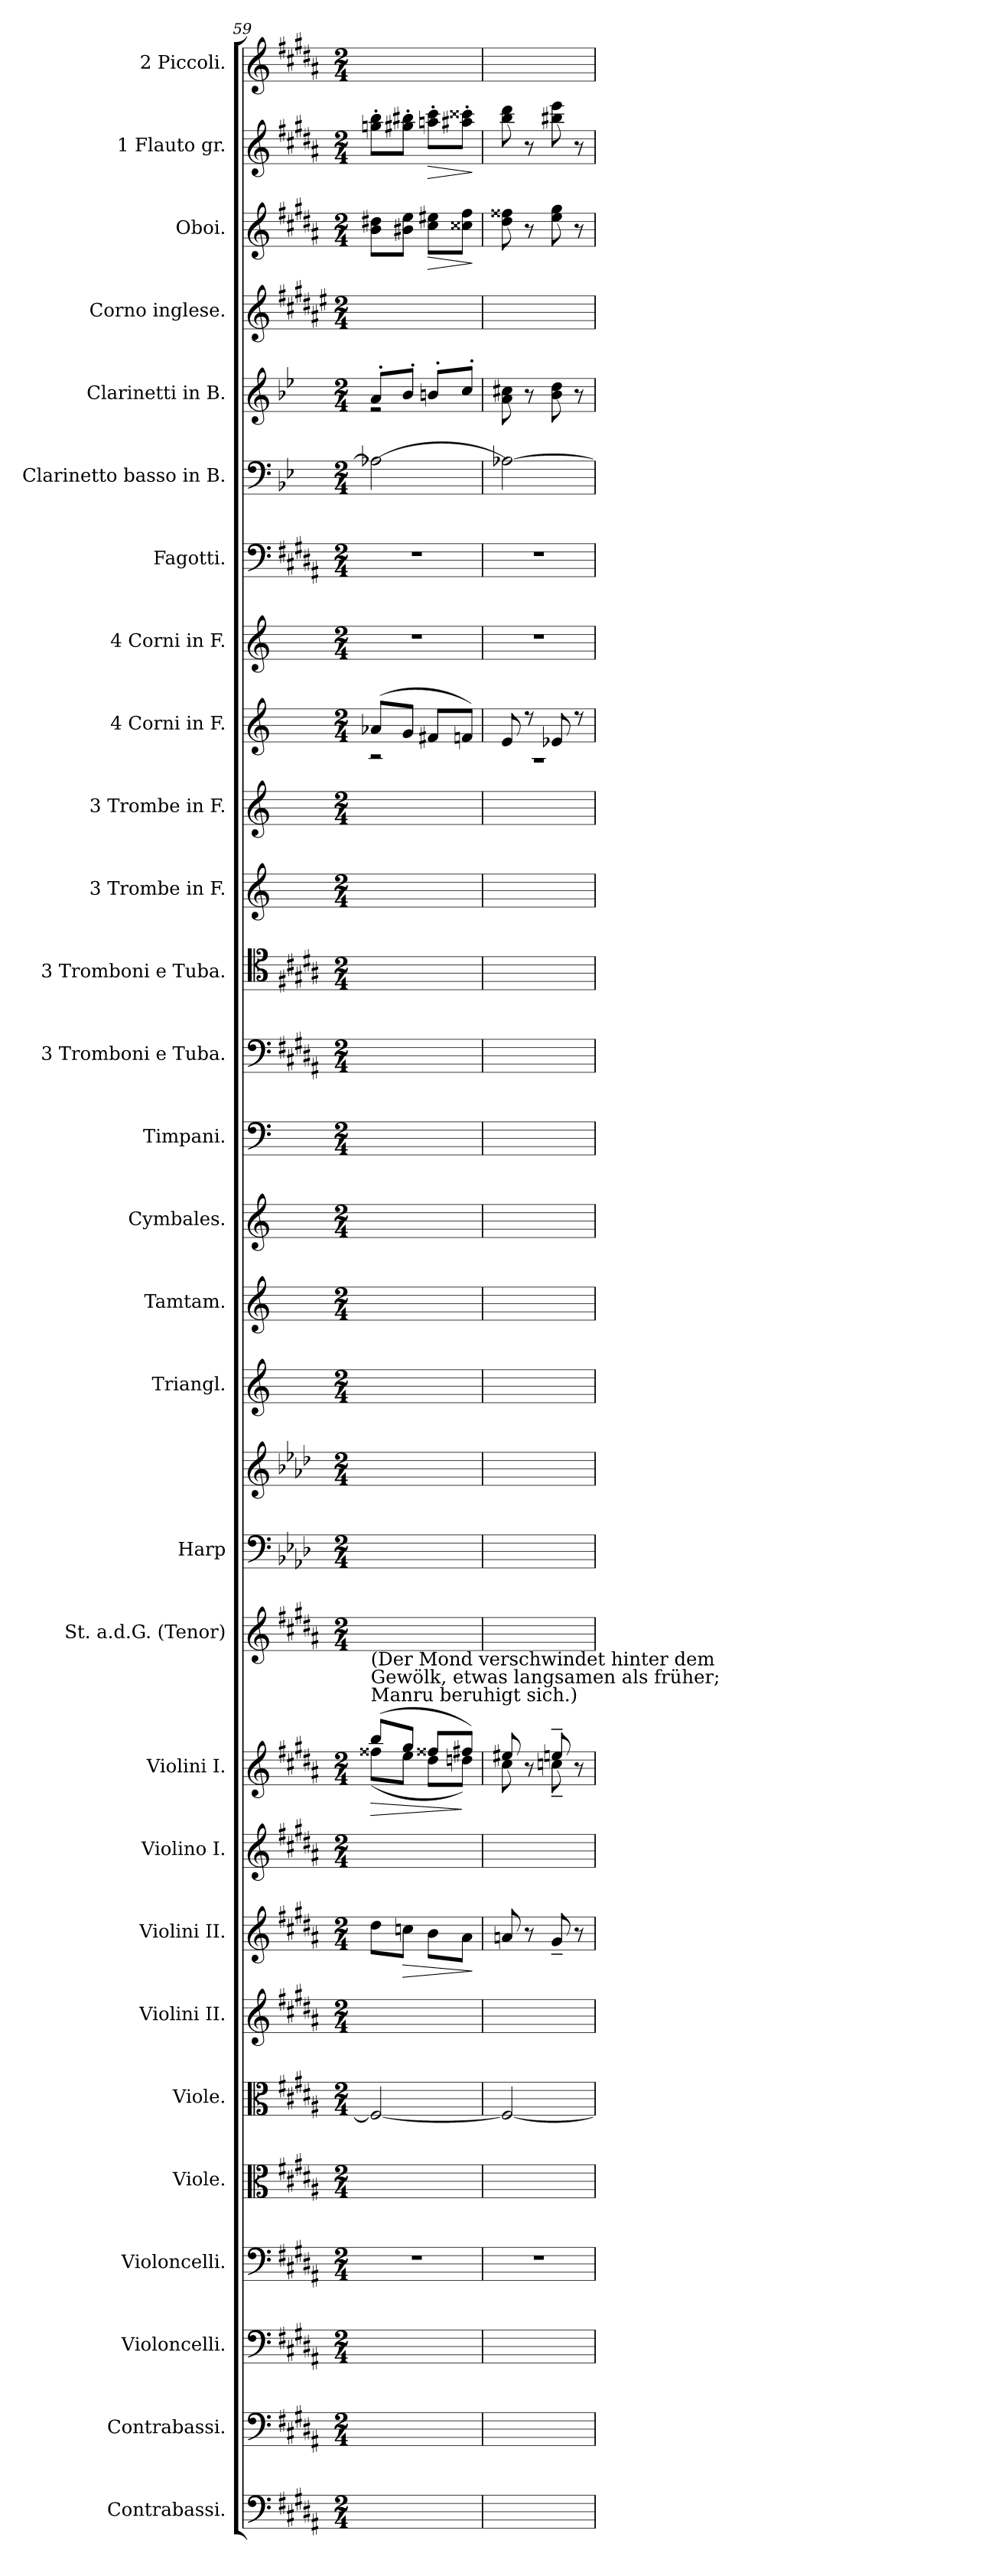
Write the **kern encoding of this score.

**kern	**kern	**kern	**kern	**kern	**kern	**kern	**kern	**dynam	**kern	**kern	**dynam	**kern	**kern	**kern	**kern	**kern	**kern	**kern	**kern	**kern	**kern	**kern	**kern	**dynam	**kern	**kern	**kern	**kern	**kern	**kern	**dynam	**kern	**dynam	**kern
*part29	*part28	*part27	*part26	*part25	*part24	*part23	*part22	*part22	*part21	*part20	*part20	*part19	*part18	*part18	*part17	*part16	*part15	*part14	*part13	*part12	*part11	*part10	*part9	*part9	*part8	*part7	*part6	*part5	*part4	*part3	*part3	*part2	*part2	*part1
*staff30	*staff29	*staff28	*staff27	*staff26	*staff25	*staff24	*staff23	*staff23	*staff22	*staff21	*staff21	*staff20	*staff19	*staff18	*staff17	*staff16	*staff15	*staff14	*staff13	*staff12	*staff11	*staff10	*staff9	*staff9	*staff8	*staff7	*staff6	*staff5	*staff4	*staff3	*staff3	*staff2	*staff2	*staff1
*I"Contrabassi.	*I"Contrabassi.	*I"Violoncelli.	*I"Violoncelli.	*I"Viole.	*I"Viole.	*I"Violini II.	*I"Violini II.	*	*I"Violino I.	*I"Violini I.	*	*I"St. a.d.G. (Tenor)	*I"Harp	*	*I"Triangl.	*I"Tamtam.	*I"Cymbales.	*I"Timpani.	*I"3 Tromboni e Tuba.	*I"3 Tromboni e Tuba.	*I"3 Trombe in F.	*I"3 Trombe in F.	*I"4 Corni in F.	*	*I"4 Corni in F.	*I"Fagotti.	*I"Clarinetto basso in B.	*I"Clarinetti in B.	*I"Corno inglese.	*I"Oboi.	*	*I"1 Flauto gr.	*	*I"2 Piccoli.
*I'C. B.	*I'C. B.	*I'Vcll.	*I'Vcll.	*	*	*I'Viol. II.	*I'Viol. II.	*	*I'Viol. I.	*I'Viol. I.	*	*I'T	*I'Hp	*	*I'triangl	*I'Tam-Tam.	*I'Cymb	*I'Timp.	*	*	*	*	*	*	*	*I'Fag.	*I'Cl. B. in B	*I'Cl. in B.	*I'Cor.ingl.	*I'Ob.	*	*I'Fl.gr.	*	*
*clefF4	*clefF4	*clefF4	*clefF4	*clefC3	*clefC3	*clefG2	*clefG2	*	*clefG2	*clefG2	*	*clefG2	*clefF4	*clefG2	*clefG2	*clefG2	*clefG2	*clefF4	*clefF4	*clefC4	*clefG2	*clefG2	*clefG2	*	*clefG2	*clefF4	*clefF4	*clefG2	*clefG2	*clefG2	*	*clefG2	*	*clefG2
*	*	*	*	*	*	*	*	*	*	*	*	*	*	*	*	*	*	*	*	*	*ITrd-3c-5	*ITrd-3c-5	*ITrd4c7	*	*ITrd4c7	*	*ITrd1c2	*ITrd1c2	*ITrd4c7	*	*	*	*	*
*k[f#c#g#d#a#]	*k[f#c#g#d#a#]	*k[f#c#g#d#a#]	*k[f#c#g#d#a#]	*k[f#c#g#d#a#]	*k[f#c#g#d#a#]	*k[f#c#g#d#a#]	*k[f#c#g#d#a#]	*	*k[f#c#g#d#a#]	*k[f#c#g#d#a#]	*	*k[f#c#g#d#a#]	*k[b-e-a-d-]	*k[b-e-a-d-]	*k[]	*k[]	*k[]	*k[]	*k[f#c#g#d#a#]	*k[f#c#g#d#a#]	*k[b-]	*k[b-]	*k[b-]	*	*k[b-]	*k[f#c#g#d#a#]	*k[b-e-a-d-]	*k[b-e-a-d-]	*k[f#c#g#d#a#]	*k[f#c#g#d#a#]	*	*k[f#c#g#d#a#]	*	*k[f#c#g#d#a#]
*B:	*B:	*B:	*B:	*B:	*B:	*B:	*B:	*	*B:	*B:	*	*B:	*	*	*	*	*	*	*B:	*B:	*	*	*	*	*	*B:	*	*	*B:	*B:	*	*B:	*	*B:
*M2/4	*M2/4	*M2/4	*M2/4	*M2/4	*M2/4	*M2/4	*M2/4	*	*M2/4	*M2/4	*	*M2/4	*M2/4	*M2/4	*M2/4	*M2/4	*M2/4	*M2/4	*M2/4	*M2/4	*M2/4	*M2/4	*M2/4	*	*M2/4	*M2/4	*M2/4	*M2/4	*M2/4	*M2/4	*	*M2/4	*	*M2/4
=59	=59	=59	=59	=59	=59	=59	=59	=59	=59	=59	=59	=59	=59	=59	=59	=59	=59	=59	=59	=59	=59	=59	=59	=59	=59	=59	=59	=59	=59	=59	=59	=59	=59	=59
*	*	*	*	*	*	*	*	*	*	*^	*	*	*	*	*	*	*	*	*	*	*	*	*	*	*	*	*	*	*	*	*	*	*	*
!	!	!	!	!	!	!	!	!	!	!LO:TX:a:t=(Der Mond verschwindet hinter dem\nGewölk, etwas langsamen als früher;\nManru beruhigt sich.)	!	!	!	!	!	!	!	!	!	!	!	!	!	!	!	!	!	!	!	!	!	!	!	!	!
!	!	!	!	!	!	!	!	!	!	!	!	!LO:HP:b	!	!	!	!	!	!	!	!	!	!	!	!	!	!	!	!	!	!	!	!	!	!	!
!	!	!	!	!	!	!	!	!	!	!	!	!LO:HP:n=1:b	!	!	!	!	!	!	!	!	!	!	!	!	!LO:DY:b:rj	!	!	!	!	!	!	!	!	!	!
*	*	*	*	*	*	*	*	*	*	*	*	*	*	*	*	*	*	*	*	*	*	*	*	*^	*	*	*	*	*^	*	*	*	*	*	*
2ryy	2ryy	2ryy	2r	2ryy	2F#/_	2ryy	8dd#\L	.	2ryy	(8bb/L	(8ff##X\L	> >	2ryy	2ryy	2ryy	2ryy	2ryy	2ryy	2ryy	2ryy	2ryy	2ryy	2ryy	(8d-X/L	2rA	p	2r	2r	2G-X\_	8g'/L	2re	2ryy	8b\ 8dd#X\L	.	8ggn'\ 8bb'\L	.	2ryy
!	!	!	!	!	!	!	!	!LO:HP:b	!	!	!	!	!	!	!	!	!	!	!	!	!	!	!	!	!	!	!	!	!	!	!	!	!	!	!	!	!
.	.	.	.	.	.	.	8ccn\J	>	.	8gg#/J	8ee\J	.	.	.	.	.	.	.	.	.	.	.	.	8c/J	.	.	.	.	.	8a-'/J	.	.	8b#X\ 8ee\J	.	8gg#X'\ 8bb#X'\J	.	.
!	!	!	!	!	!	!	!	!	!	!	!	!	!	!	!	!	!	!	!	!	!	!	!	!	!	!	!	!	!	!	!	!	!	!LO:HP:b	!	!LO:HP:b	!
.	.	.	.	.	.	.	8b\L	.	.	8ff##X/L	8dd#\L	.	.	.	.	.	.	.	.	.	.	.	.	8Bn/L	.	.	.	.	.	8an'/L	.	.	8cc#\ 8ee#X\L	>	8aan'\ 8ccc#'\L	>	.
.	.	.	.	.	.	.	8a#\J	.	.	8ff#X/J)	8ddn\J)	] ]	.	.	.	.	.	.	.	.	.	.	.	8B-X/J)	.	.	.	.	.	8b-'/J	.	.	8cc##X\ 8ff#\J	.	8aa#X'\ 8ccc##X'\J	.	.
*	*	*	*	*	*	*	*	*	*	*v	*v	*	*	*	*	*	*	*	*	*	*	*	*	*v	*v	*	*	*	*	*v	*v	*	*	*	*	*	*
.	.	.	.	.	.	.	.	]	.	.	.	.	.	.	.	.	.	.	.	.	.	.	.	.	.	.	.	.	.	.	]	.	]	.
=60	=60	=60	=60	=60	=60	=60	=60	=60	=60	=60	=60	=60	=60	=60	=60	=60	=60	=60	=60	=60	=60	=60	=60	=60	=60	=60	=60	=60	=60	=60	=60	=60	=60	=60
*	*	*	*	*	*	*	*	*	*	*^	*	*	*	*	*	*	*	*	*	*	*	*	*^	*	*	*	*	*	*	*	*	*	*	*
2ryy	2ryy	2ryy	2r	2ryy	2F#/_	2ryy	8an/	.	2ryy	8ee#X/	8cc#\	.	2ryy	2ryy	2ryy	2ryy	2ryy	2ryy	2ryy	2ryy	2ryy	2ryy	2ryy	8A/	2rA	.	2r	2r	2G-X\_	8g\ 8bn\	2ryy	8dd#\ 8ff##X\	.	8bb\ 8ddd#\	.	2ryy
.	.	.	.	.	.	.	8r	.	.	8r	8ryy	.	.	.	.	.	.	.	.	.	.	.	.	8r	.	.	.	.	.	8r	.	8r	.	8r	.	.
.	.	.	.	.	.	.	8g#~>/	.	.	8een~/	8ccn~\	.	.	.	.	.	.	.	.	.	.	.	.	8A-X/	.	.	.	.	.	8a-\ 8cc\	.	8ee\ 8gg#\	.	8bb#X\ 8eee\	.	.
.	.	.	.	.	.	.	8r	.	.	8r	8ryy	.	.	.	.	.	.	.	.	.	.	.	.	8r	.	.	.	.	.	8r	.	8r	.	8r	.	.
*	*	*	*	*	*	*	*	*	*	*v	*v	*	*	*	*	*	*	*	*	*	*	*	*	*v	*v	*	*	*	*	*	*	*	*	*	*	*
=	=	=	=	=	=	=	=	=	=	=	=	=	=	=	=	=	=	=	=	=	=	=	=	=	=	=	=	=	=	=	=	=	=	=
*-	*-	*-	*-	*-	*-	*-	*-	*-	*-	*-	*-	*-	*-	*-	*-	*-	*-	*-	*-	*-	*-	*-	*-	*-	*-	*-	*-	*-	*-	*-	*-	*-	*-	*-
